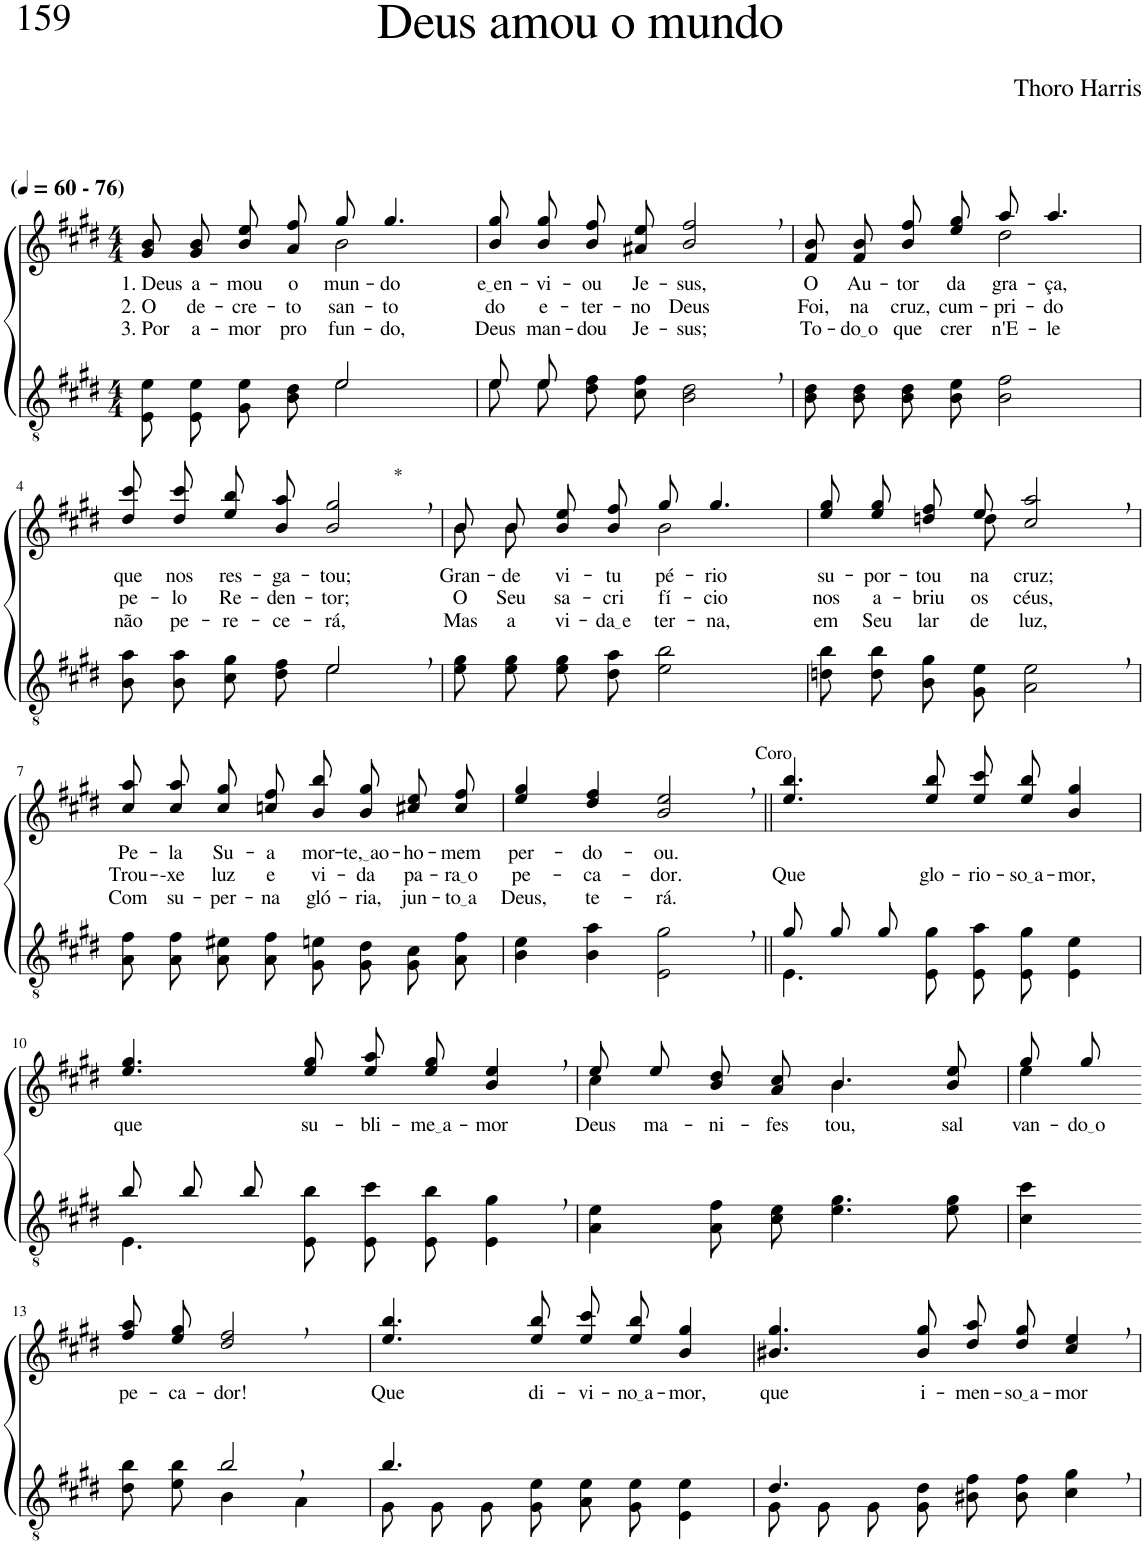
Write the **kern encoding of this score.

**kern	**kern	**text	**text	**text
*part2	*part1	*part1	*part1	*part1
*staff2	*staff1	*staff1	*staff1	*staff1
*I"Parte III e IV	*I"Parte I e II	*	*	*
*clefGv2	*clefG2	*	*	*
*Trd5c9	*Trd5c9	*	*	*
*k[f#c#g#d#]	*k[f#c#g#d#]	*	*	*
*M4/4	*M4/4	*	*	*
*MM60	*MM60	*	*	*
=1	=1	=1	=1	=1
*^	*	*	*	*
!	!	!LO:TX:a:B:t=(	!	!	!
!	!	!LO:TX:a:B:t=- 76)	!	!	!
!	!	!	!LO:LY:b	!LO:LY:b	!LO:LY:b
*	*	*^	*	*	*
2ryy	8E/ 8e/L	8g#/ 8b/L	2ryy	1. Deus	2. O	3. Por
!	!	!	!	!LO:LY:b	!LO:LY:b	!LO:LY:b
.	8E/ 8e/J	8g#/ 8b/J	.	a-	de-	a-
!	!	!	!	!LO:LY:b	!LO:LY:b	!LO:LY:b
.	8G#\ 8e\L	8b\ 8ee\L	.	-mou	-cre-	-mor
!	!	!	!	!LO:LY:b	!LO:LY:b	!LO:LY:b
.	8B\ 8d#\J	8a\ 8ff#\J	.	o	-to	pro-
!	!	!	!	!LO:LY:b	!LO:LY:b	!LO:LY:b
2e/	2e\	8gg#/	2b\	mun-	san-	-fun-
!	!	!	!	!LO:LY:b	!LO:LY:b	!LO:LY:b
.	.	4.gg#/	.	-do	-to	-do,
*	*	*v	*v	*	*	*
=2	=2	=2	=2	=2	=2
!	!	!	!LO:LY:b	!LO:LY:b	!LO:LY:b
8e/L	8e\L	8b\ 8gg#\L	e en	do	Deus
!	!	!	!LO:LY:b	!LO:LY:b	!LO:LY:b
8e/J	8e\J	8b\ 8gg#\J	-vi-	e-	man-
!	!	!	!LO:LY:b	!LO:LY:b	!LO:LY:b
2.ryy	8d#\ 8f#\L	8b\ 8ff#\L	-ou	-ter-	-dou
!	!	!	!LO:LY:b	!LO:LY:b	!LO:LY:b
.	8c#\ 8f#\J	8a#X\ 8ee\J	Je-	-no	Je-
!	!	!	!LO:LY:b	!LO:LY:b	!LO:LY:b
.	2B\ 2d#\	2b/, 2ff#/,	-sus,	Deus	-sus;
=3	=3	=3	=3	=3	=3
!	!	!	!LO:LY:b	!LO:LY:b	!LO:LY:b
*v	*v	*^	*	*	*
8B\ 8d#\L	8f#/ 8b/L	2ryy	O	Foi,	To-
!	!	!	!LO:LY:b	!LO:LY:b	!LO:LY:b
8B\ 8d#\J	8f#/ 8b/J	.	Au-	na	do o
!	!	!	!LO:LY:b	!LO:LY:b	!LO:LY:b
8B\ 8d#\L	8b\ 8ff#\L	.	-tor	cruz,	que
!	!	!	!LO:LY:b	!LO:LY:b	!LO:LY:b
8B\ 8e\J	8ee\ 8gg#\J	.	da	cum-	crer
!	!	!	!LO:LY:b	!LO:LY:b	!LO:LY:b
2B\ 2f#\	8aa/	2dd#\	gra-	-pri-	n'E-
!	!	!	!LO:LY:b	!LO:LY:b	!LO:LY:b
.	4.aa/	.	-ça,	-do	-le
*	*v	*v	*	*	*
!!LO:LB:g=z
=4	=4	=4	=4	=4
*^	*	*	*	*
!	!	!	!LO:LY:b	!LO:LY:b	!LO:LY:b
2ryy	8B\ 8a\L	8dd#\ 8ccc#\L	que	pe-	não
!	!	!	!LO:LY:b	!LO:LY:b	!LO:LY:b
.	8B\ 8a\J	8dd#\ 8ccc#\J	nos	-lo	pe-
!	!	!	!LO:LY:b	!LO:LY:b	!LO:LY:b
.	8c#\ 8g#\L	8ee\ 8bb\L	res-	Re-	-re-
!	!	!	!LO:LY:b	!LO:LY:b	!LO:LY:b
.	8d#\ 8f#\J	8b\ 8aa\J	-ga-	-den-	-ce-
!	!	!LO:TX:a:t=*	!	!	!
!	!	!	!LO:LY:b	!LO:LY:b	!LO:LY:b
2e,/	2e\	2b/, 2gg#/,	-tou;	-tor;	-rá,
=5	=5	=5	=5	=5	=5
*	*	*^	*	*	*
!	!	!	!	!LO:LY:b	!LO:LY:b	!LO:LY:b
*v	*v	*	*	*	*	*
8e\ 8g#\L	8b/L	8b\L	Gran-	O	Mas
!	!	!	!LO:LY:b	!LO:LY:b	!LO:LY:b
8e\ 8g#\J	8b/J	8b\J	-de	Seu	a
!	!	!	!LO:LY:b	!LO:LY:b	!LO:LY:b
8e\ 8g#\L	8b\ 8ee\L	4ryy	vi-	sa-	vi-
!	!	!	!LO:LY:b	!LO:LY:b	!LO:LY:b
8d#\ 8a\J	8b\ 8ff#\J	.	-tu-	-cri-	da e
!	!	!	!LO:LY:b	!LO:LY:b	!LO:LY:b
2e\ 2b\	8gg#/	2b\	-pé-	-fí-	-ter-
!	!	!	!LO:LY:b	!LO:LY:b	!LO:LY:b
.	4.gg#/	.	-rio	-cio	-na,
=6	=6	=6	=6	=6	=6
!	!	!	!LO:LY:b	!LO:LY:b	!LO:LY:b
8dn\ 8b\L	8ee\ 8gg#\L	4.ryy	su-	nos	em
!	!	!	!LO:LY:b	!LO:LY:b	!LO:LY:b
8d\ 8b\J	8ee\ 8gg#\J	.	-por-	a-	Seu
!	!	!	!LO:LY:b	!LO:LY:b	!LO:LY:b
8B\ 8g#\L	8ddn\ 8ff#\L	.	-tou	-briu	lar
!	!	!	!LO:LY:b	!LO:LY:b	!LO:LY:b
8G#\ 8e\J	8ee\J	8dd\	na	os	de
!	!	!	!LO:LY:b	!LO:LY:b	!LO:LY:b
2A\, 2e\,	2cc#/, 2aa/,	2ryy	cruz;	céus,	luz,
!!LO:LB:g=z
=7	=7	=7	=7	=7	=7
!	!	!	!LO:LY:b	!LO:LY:b	!LO:LY:b
*	*v	*v	*	*	*
8A\ 8f#\L	8cc#\ 8aa\L	Pe-	Trou-	Com
!	!	!LO:LY:b	!LO:LY:b	!LO:LY:b
8A\ 8f#\J	8cc#\ 8aa\J	-la	--xe	su-
!	!	!LO:LY:b	!LO:LY:b	!LO:LY:b
8A\ 8e#X\L	8cc#\ 8gg#\L	Su-	luz	-per-
!	!	!LO:LY:b	!LO:LY:b	!LO:LY:b
8A\ 8f#\J	8ccn\ 8ff#\J	-a	e	-na
!	!	!LO:LY:b	!LO:LY:b	!LO:LY:b
8G#\ 8en\L	8b\ 8bb\L	mor-	vi-	gló-
!	!	!LO:LY:b	!LO:LY:b	!LO:LY:b
8G#\ 8d#\J	8b\ 8gg#\J	te, ao	-da	-ria,
!	!	!LO:LY:b	!LO:LY:b	!LO:LY:b
8G#\ 8c#\L	8cc#X\ 8ee\L	-ho-	pa-	jun-
!	!	!LO:LY:b	!LO:LY:b	!LO:LY:b
8A\ 8f#\J	8cc#\ 8ff#\J	-mem	ra o	to a
=8	=8	=8	=8	=8
!	!	!LO:LY:b	!LO:LY:b	!LO:LY:b
4B\ 4e\	4ee/ 4gg#/	per-	pe-	Deus,
!	!	!LO:LY:b	!LO:LY:b	!LO:LY:b
4B\ 4a\	4dd#/ 4ff#/	-do-	-ca-	te-
!	!LO:TX:a:t=Coro	!	!	!
!	!	!LO:LY:b	!LO:LY:b	!LO:LY:b
2E\, 2g#\,	2b/, 2ee/,	-ou.	-dor.	-rá.
=9||	=9||	=9||	=9||	=9||
*^	*	*	*	*
!	!	!	!	!LO:LY:b	!
8g#/L	4.E\	4.ee/ 4.bb/	.	Que	.
8g#/J	.	.	.	.	.
8g#/	.	.	.	.	.
!	!	!	!	!LO:LY:b	!
8ryy	8E\ 8g#\	8ee/ 8bb/	.	glo-	.
!	!	!	!	!LO:LY:b	!
2ryy	8E\ 8a\L	8ee\ 8ccc#\L	.	-rio-	.
!	!	!	!	!LO:LY:b	!
.	8E\ 8g#\J	8ee\ 8bb\J	.	so a	.
!	!	!	!	!LO:LY:b	!
.	4E\ 4e\	4b/ 4gg#/	.	-mor,	.
!!LO:LB:g=z
=10	=10	=10	=10	=10	=10
!	!	!	!LO:LY:b	!	!
8b/L	4.E\	4.ee/ 4.gg#/	que	.	.
8b/J	.	.	.	.	.
8b/	.	.	.	.	.
!	!	!	!LO:LY:b	!	!
8ryy	8E\ 8b\	8ee/ 8gg#/	su-	.	.
!	!	!	!LO:LY:b	!	!
2ryy	8E\ 8cc#\L	8ee\ 8aa\L	-bli-	.	.
!	!	!	!LO:LY:b	!	!
.	8E\ 8b\J	8ee\ 8gg#\J	me a	.	.
!	!	!	!LO:LY:b	!	!
.	4E\ 4g#\	4b/, 4ee/,	-mor	.	.
=11	=11	=11	=11	=11	=11
*	*	*^	*	*	*
!	!	!	!	!LO:LY:b	!	!
*v	*v	*	*	*	*	*
4A\ 4e\	8ee/L	4cc#\	Deus	.	.
!	!	!	!LO:LY:b	!	!
.	8ee/J	.	ma-	.	.
!	!	!	!LO:LY:b	!	!
8A\ 8f#\L	8b\ 8dd#\L	4ryy	-ni-	.	.
!	!	!	!LO:LY:b	!	!
8c#\ 8e\J	8a\ 8cc#\J	.	-fes-	.	.
!	!	!	!LO:LY:b	!	!
4.e\ 4.g#\	4.b/	4.b\	-tou,	.	.
!	!	!	!LO:LY:b	!	!
8e\ 8g#\	8b/ 8ee/	8ryy	sal-	.	.
=12	=12	=12	=12	=12	=12
!	!	!	!LO:LY:b	!	!
4c#\ 4cc#\	8gg#/L	4ee\	-van-	.	.
!	!	!	!LO:LY:b	!	!
.	8gg#/J	.	do o	.	.
*	*v	*v	*	*	*
!!LO:LB:g=z
=13-	=13-	=13-	=13-	=13-
*^	*	*	*	*
!	!	!	!LO:LY:b	!	!
4ryy	8d#\ 8b\L	8ff#\ 8aa\L	pe-	.	.
!	!	!	!LO:LY:b	!	!
.	8e\ 8b\J	8ee\ 8gg#\J	-ca-	.	.
!	!	!	!LO:LY:b	!	!
2b,/	4B\	2dd#/, 2ff#/,	-dor!	.	.
.	4A\	.	.	.	.
=14	=14	=14	=14	=14	=14
!	!	!	!LO:LY:b	!	!
4.b/	8G#\L	4.ee/ 4.bb/	Que	.	.
.	8G#\J	.	.	.	.
.	8G#\L	.	.	.	.
!	!	!	!LO:LY:b	!	!
2ryy	8G#\ 8e\J	8ee/ 8bb/	di-	.	.
!	!	!	!LO:LY:b	!	!
.	8A\ 8e\L	8ee\ 8ccc#\L	-vi-	.	.
!	!	!	!LO:LY:b	!	!
.	8G#\ 8e\J	8ee\ 8bb\J	no a	.	.
!	!	!	!LO:LY:b	!	!
.	4E\ 4e\	4b/ 4gg#/	-mor,	.	.
8ryy	.	.	.	.	.
=15	=15	=15	=15	=15	=15
!	!	!	!LO:LY:b	!	!
4.d#/	8G#\L	4.b#X/ 4.gg#/	que	.	.
.	8G#\J	.	.	.	.
.	8G#\L	.	.	.	.
!	!	!	!LO:LY:b	!	!
2ryy	8G#\ 8d#\J	8b#/ 8gg#/	i-	.	.
!	!	!	!LO:LY:b	!	!
.	8B#X\ 8f#\L	8dd#\ 8aa\L	-men-	.	.
!	!	!	!LO:LY:b	!	!
.	8B#\ 8f#\J	8dd#\ 8gg#\J	so a	.	.
!	!	!	!LO:LY:b	!	!
.	4c#\ 4g#\	4cc#/, 4ee/,	-mor	.	.
8ryy	.	.	.	.	.
*v	*v	*	*	*	*
=	=	=	=	=
*-	*-	*-	*-	*-
